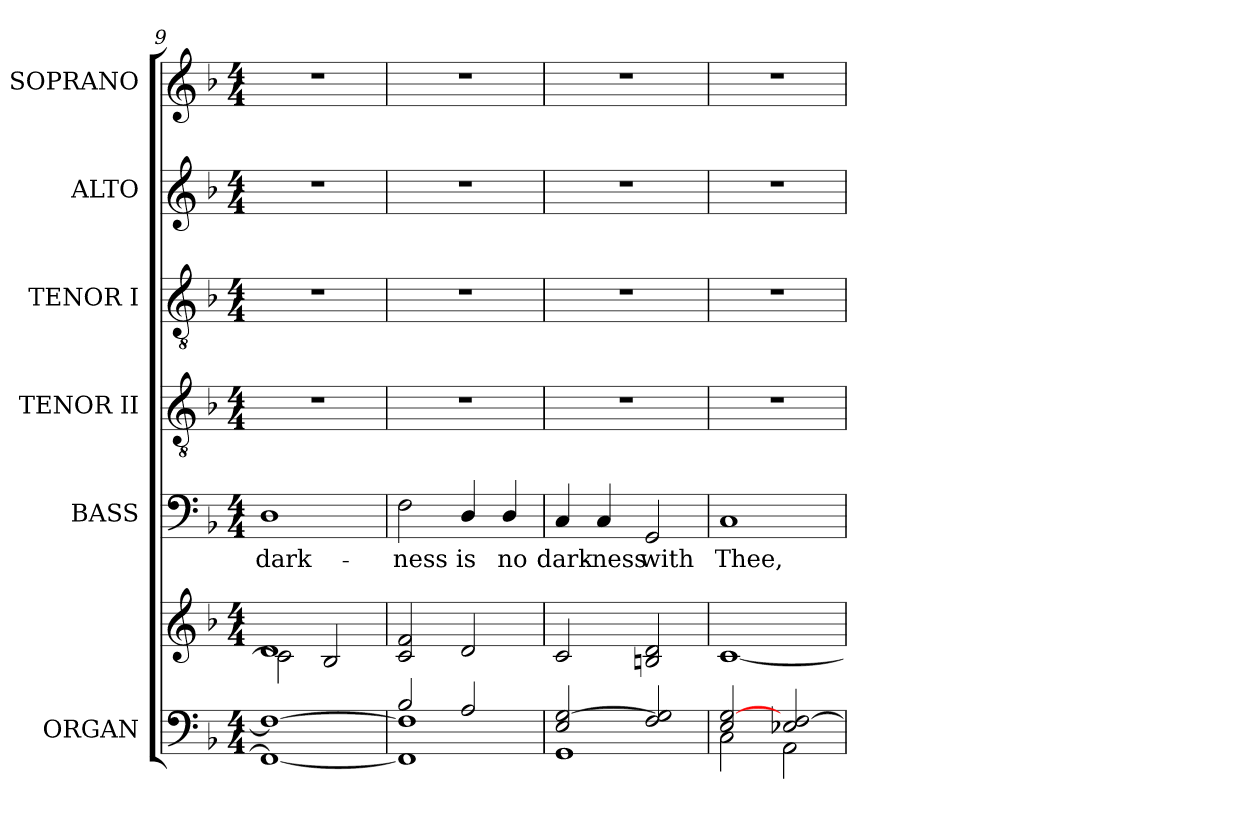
**kern	**kern	**kern	**text	**kern	**kern	**kern	**kern
*part6	*part6	*part5	*part5	*part4	*part3	*part2	*part1
*staff7	*staff6	*staff5	*staff5	*staff4	*staff3	*staff2	*staff1
*I"ORGAN	*	*I"BASS	*	*I"TENOR II	*I"TENOR I	*I"ALTO	*I"SOPRANO
*I'Org.	*	*I'B.	*	*I'T.	*I'T.	*I'A.	*I'S.
*clefF4	*clefG2	*clefF4	*	*clefGv2	*clefGv2	*clefG2	*clefG2
*	*	*	*	*ITrd7c12	*ITrd7c12	*	*
*k[b-]	*k[b-]	*k[b-]	*	*k[b-]	*k[b-]	*k[b-]	*k[b-]
*F:	*F:	*F:	*	*F:	*F:	*F:	*F:
*M4/4	*M4/4	*M4/4	*	*M4/4	*M4/4	*M4/4	*M4/4
=9	=9	=9	=9	=9	=9	=9	=9
*^	*^	*	*	*	*	*	*
!	!	!	!	!	!LO:LY:b:color=#000000	!	!	!	!
1Fi_	1FFi_	1di	2ci\]	1Di	dark-	1r	1r	1r	1r
.	.	.	2B-i/	.	.	.	.	.	.
*	*	*v	*v	*	*	*	*	*	*
=10	=10	=10	=10	=10	=10	=10	=10	=10
*	*^	*	*	*	*	*	*	*
*	*	*	*^	*	*	*	*	*	*
!	!	!	!	!	!	!LO:LY:b:color=#000000	!	!	!	!
*	*	*	*v	*v	*	*	*	*	*	*
1Fi]	1FFi]	2B-i/	2ci/ 2fi	2Fi\	-ness	1r	1r	1r	1r
!	!	!	!	!	!LO:LY:b:color=#000000	!	!	!	!
.	.	2Ai/	2di/	4Di/	is	.	.	.	.
!	!	!	!	!	!LO:LY:b:color=#000000	!	!	!	!
.	.	.	.	4Di/	no	.	.	.	.
*	*v	*v	*	*	*	*	*	*	*
=11	=11	=11	=11	=11	=11	=11	=11	=11
!	!	!	!	!LO:LY:b:color=#000000	!	!	!	!
2Ei/ [2Gi	1GGi	2ci/	4Ci/	dark-	1r	1r	1r	1r
!	!	!	!	!LO:LY:b:color=#000000	!	!	!	!
.	.	.	4Ci/	-ness	.	.	.	.
!	!	!	!	!LO:LY:b:color=#000000	!	!	!	!
2Fi/ 2Gi]	.	2Bni/ 2di	2GGi/	with	.	.	.	.
=12	=12	=12	=12	=12	=12	=12	=12	=12
!	!	!	!	!LO:LY:b:color=#000000	!	!	!	!
2Ei/ [2Gi	2Ci\	[1ci	1Ci	Thee,	1r	1r	1r	1r
2E-Xi/ [2Fi	2AAi\	.	.	.	.	.	.	.
*v	*v	*	*	*	*	*	*	*
=	=	=	=	=	=	=	=
*-	*-	*-	*-	*-	*-	*-	*-
